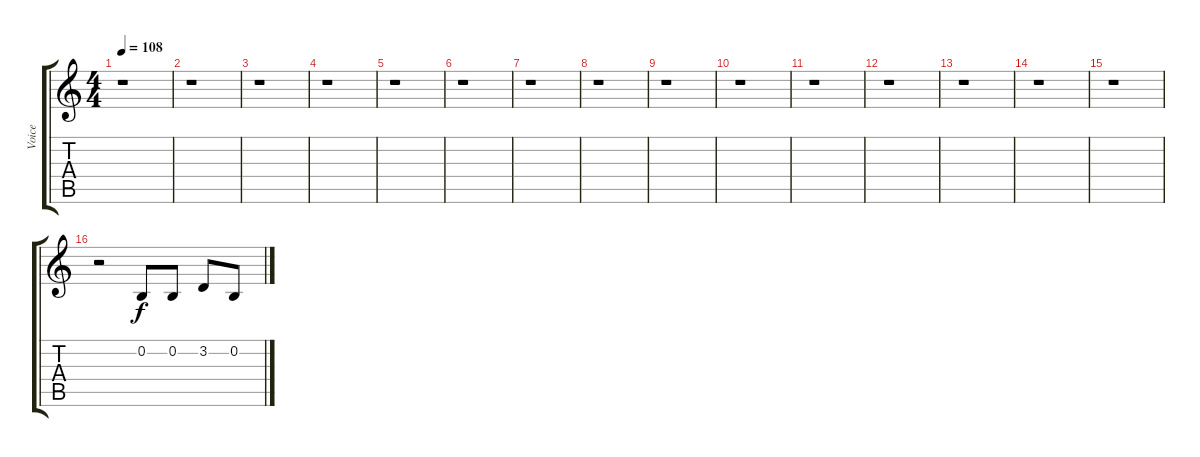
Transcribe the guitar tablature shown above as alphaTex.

\track ("Voice" "Voice") {instrument baritonesax}
\staff {score tabs}
\tuning (E4 B3 G3 D3 A2 E2) {hide}
\ts (4 4)
\tempo 108
\clef g2
\ks c
r.1{dy f instrument baritonesax} |
r.1 |
r.1 |
r.1 |
r.1 |
r.1 |
r.1 |
r.1 |
r.1 |
r.1 |
r.1 |
r.1 |
r.1 |
r.1 |
r.1 |
r.2 0.2.8 0.2.8 3.2.8 0.2.8
